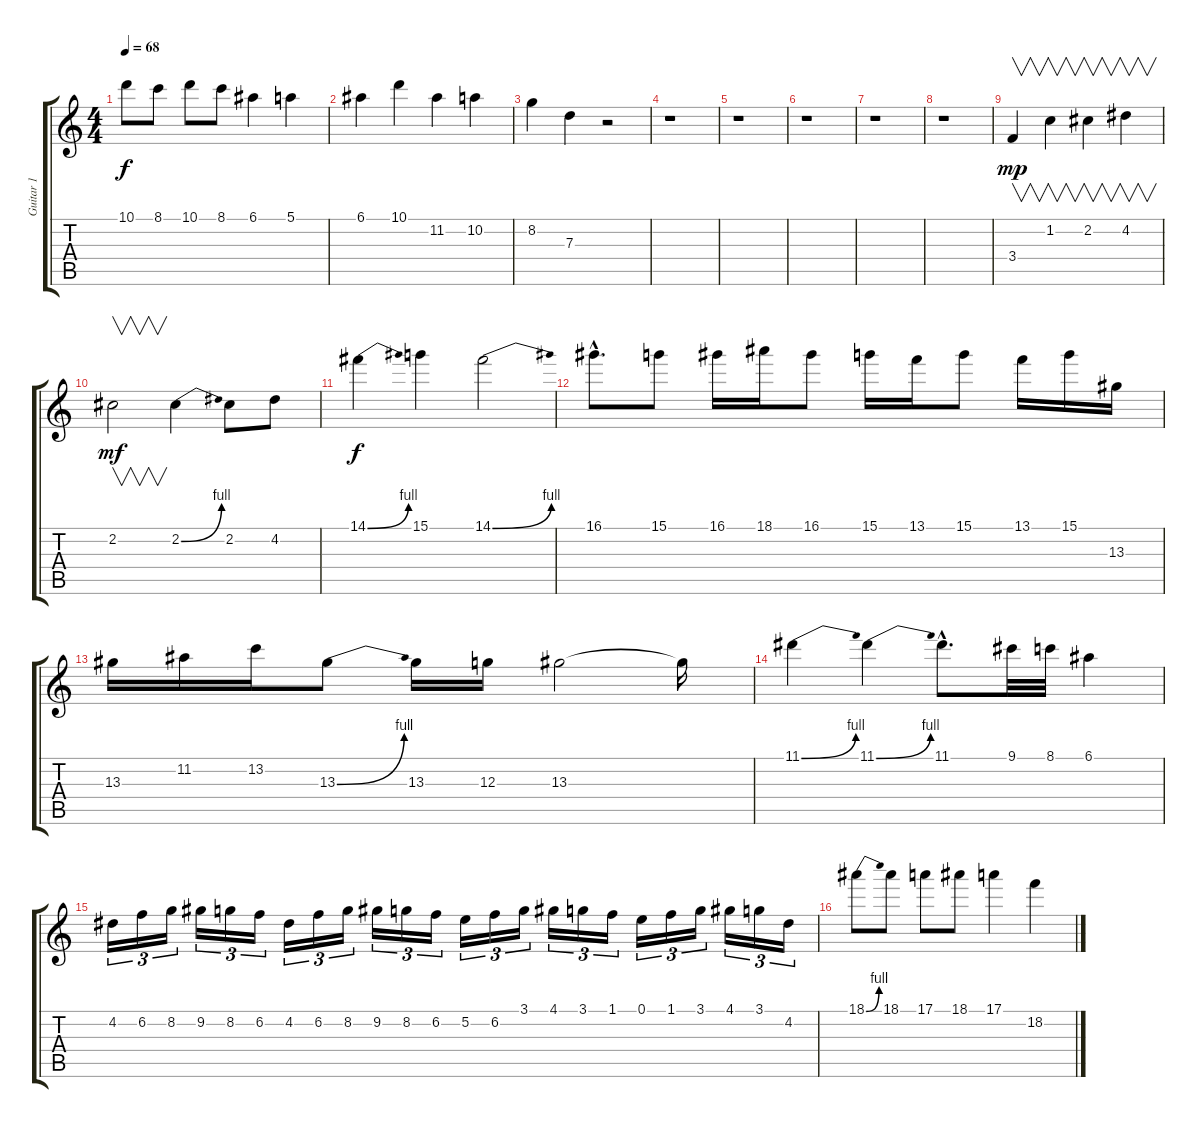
\track ("Guitar 1" "Guitar 1") {instrument distortionguitar}
\staff {score tabs}
\tuning (E4 B3 G3 D3 A2 E2) {hide}
\ts (4 4)
\tempo 68
\clef g2
\ks c
10.1.8{dy f} 8.1.8 10.1.8 8.1.8 6.1.4 5.1.4 |
6.1.4 10.1.4 11.2.4 10.2.4 |
8.2.4 7.3.4 r.2 |
\section ("" "")
r.1 |
r.1 |
r.1 |
r.1 |
r.1 |
\section ("" "")
3.4.4{v dy mp} 1.2.4{v} 2.2.4{v} 4.2.4{v} |
2.2.2{v dy mf} 2.2{be (bend 0 0 60 4)}.4 2.2.8 4.2.8 |
14.1{be (bend 0 0 60 4)}.4{dy f} 15.1.4 14.1{be (bend 0 0 60 4)}.2 |
16.1{hac}.8{d} 15.1.8 16.1.16 18.1.16 16.1.8 15.1.16 13.1.16 15.1.8 13.1.16 15.1.16 13.3.16 |
13.3.16 11.2.16 13.2.16 13.3{be (bend 0 0 60 4)}.8 13.3.16 12.3.16 13.3.2 13.3{t}.16 |
11.1{be (bend 0 0 60 4)}.4 11.1{be (bend 0 0 60 4)}.4 11.1{hac}.8{d} 9.1.32 8.1.32 6.1.4 |
4.2.16{tu (3 2)} 6.2.16{tu (3 2)} 8.2.16{tu (3 2)} 9.2.16{tu (3 2)} 8.2.16{tu (3 2)} 6.2.16{tu (3 2)} 4.2.16{tu (3 2)} 6.2.16{tu (3 2)} 8.2.16{tu (3 2)} 9.2.16{tu (3 2)} 8.2.16{tu (3 2)} 6.2.16{tu (3 2)} 5.2.16{tu (3 2)} 6.2.16{tu (3 2)} 3.1.16{tu (3 2)} 4.1.16{tu (3 2)} 3.1.16{tu (3 2)} 1.1.16{tu (3 2)} 0.1.16{tu (3 2)} 1.1.16{tu (3 2)} 3.1.16{tu (3 2)} 4.1.16{tu (3 2)} 3.1.16{tu (3 2)} 4.2.16{tu (3 2)} |
18.1{be (bend 0 0 60 4)}.8 18.1.8 17.1.8 18.1.8 17.1.4 18.2.4
